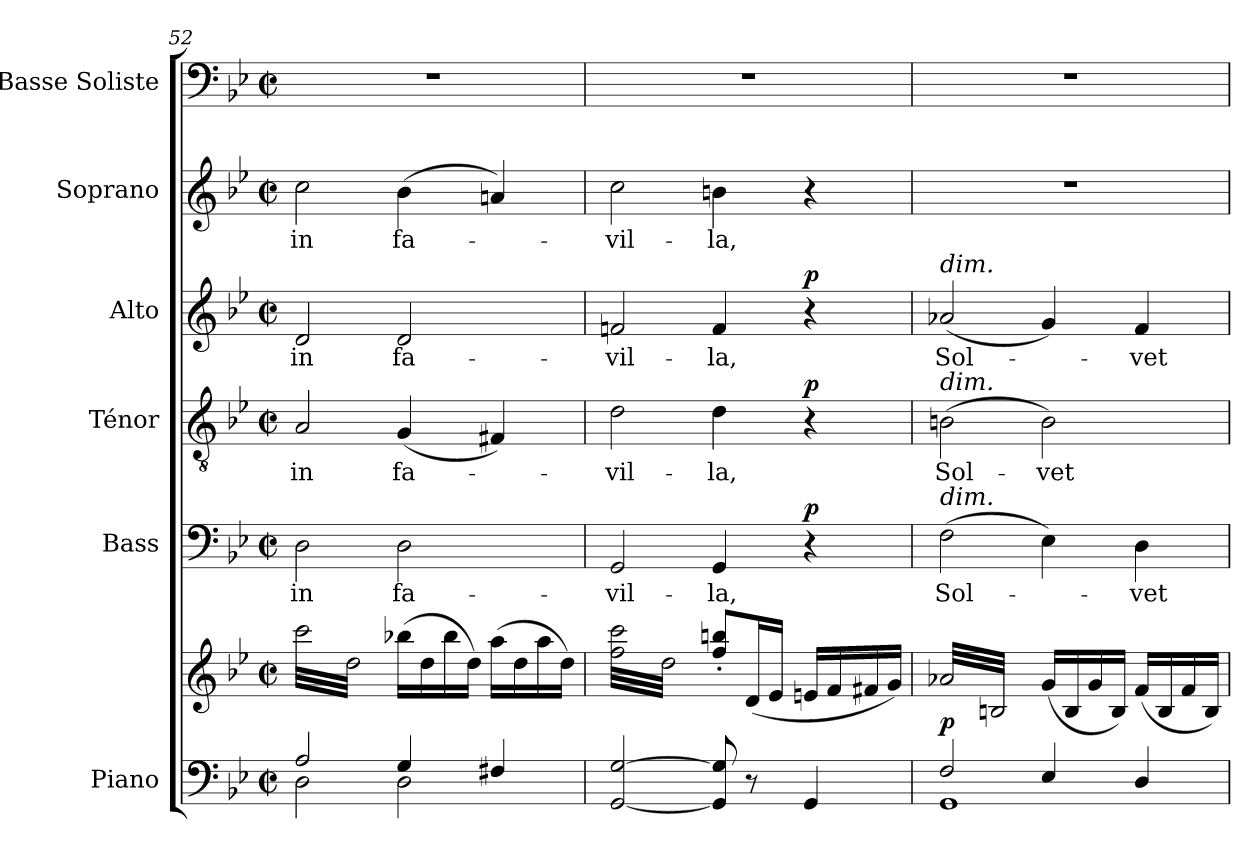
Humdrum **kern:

**kern	**kern	**dynam	**kern	**text	**dynam	**kern	**text	**dynam	**kern	**text	**dynam	**kern	**text	**kern
*part6	*part6	*part6	*part5	*part5	*part5	*part4	*part4	*part4	*part3	*part3	*part3	*part2	*part2	*part1
*staff7	*staff6	*staff6/7	*staff5	*staff5	*staff5	*staff4	*staff4	*staff4	*staff3	*staff3	*staff3	*staff2	*staff2	*staff1
*I"Piano	*	*	*I"Bass	*	*	*I"Ténor	*	*	*I"Alto	*	*	*I"Soprano	*	*I"Basse Soliste
*I'Pia.	*	*	*I'B.	*	*	*I'T.	*	*	*I'A.	*	*	*I'S.	*	*I'Basse Soliste
*clefF4	*clefG2	*	*clefF4	*	*	*clefGv2	*	*	*clefG2	*	*	*clefG2	*	*clefF4
*k[b-e-]	*k[b-e-]	*	*k[b-e-]	*	*	*k[b-e-]	*	*	*k[b-e-]	*	*	*k[b-e-]	*	*k[b-e-]
*M2/2	*M2/2	*	*M2/2	*	*	*M2/2	*	*	*M2/2	*	*	*M2/2	*	*M2/2
*met(c|)	*met(c|)	*	*met(c|)	*	*	*met(c|)	*	*	*met(c|)	*	*	*met(c|)	*	*met(c|)
=52	=52	=52	=52	=52	=52	=52	=52	=52	=52	=52	=52	=52	=52	=52
*^	*	*	*	*	*	*	*	*	*	*	*	*	*	*
*	*	*tremolo	*	*	*	*	*	*	*	*	*	*	*	*	*
2A/	2D\	(32ccc\LLL	.	2D\	in	.	2A/	-in	.	2d/	in	.	2cc\	-in	1r
.	.	32dd\)	.	.	.	.	.	.	.	.	.	.	.	.	.
.	.	32ccc\	.	.	.	.	.	.	.	.	.	.	.	.	.
.	.	32dd\)	.	.	.	.	.	.	.	.	.	.	.	.	.
.	.	32ccc\	.	.	.	.	.	.	.	.	.	.	.	.	.
.	.	32dd\)	.	.	.	.	.	.	.	.	.	.	.	.	.
.	.	32ccc\	.	.	.	.	.	.	.	.	.	.	.	.	.
.	.	32dd\)	.	.	.	.	.	.	.	.	.	.	.	.	.
.	.	32ccc\	.	.	.	.	.	.	.	.	.	.	.	.	.
.	.	32dd\)	.	.	.	.	.	.	.	.	.	.	.	.	.
.	.	32ccc\	.	.	.	.	.	.	.	.	.	.	.	.	.
.	.	32dd\)	.	.	.	.	.	.	.	.	.	.	.	.	.
.	.	32ccc\	.	.	.	.	.	.	.	.	.	.	.	.	.
.	.	32dd\)	.	.	.	.	.	.	.	.	.	.	.	.	.
.	.	32ccc\	.	.	.	.	.	.	.	.	.	.	.	.	.
.	.	32dd\)JJJ	.	.	.	.	.	.	.	.	.	.	.	.	.
*	*	*Xtremolo	*	*	*	*	*	*	*	*	*	*	*	*	*
4G/	2D\	(16bb-X\LL	.	2D\	fa-	.	(4G/	fa-	.	2d/	fa-	.	(4b-\	fa-	.
.	.	.	.	.	.	.	.	.	.	.	.	.	.	.	.
.	.	16dd\	.	.	.	.	.	.	.	.	.	.	.	.	.
.	.	.	.	.	.	.	.	.	.	.	.	.	.	.	.
.	.	16bb-\	.	.	.	.	.	.	.	.	.	.	.	.	.
.	.	.	.	.	.	.	.	.	.	.	.	.	.	.	.
.	.	16dd\JJ)	.	.	.	.	.	.	.	.	.	.	.	.	.
.	.	.	.	.	.	.	.	.	.	.	.	.	.	.	.
4F#X/	.	(16aa\LL	.	.	.	.	4F#X/)	.	.	.	.	.	4an/)	.	.
.	.	16dd\	.	.	.	.	.	.	.	.	.	.	.	.	.
.	.	16aa\	.	.	.	.	.	.	.	.	.	.	.	.	.
.	.	16dd\JJ)	.	.	.	.	.	.	.	.	.	.	.	.	.
*v	*v	*	*	*	*	*	*	*	*	*	*	*	*	*	*
=53	=53	=53	=53	=53	=53	=53	=53	=53	=53	=53	=53	=53	=53	=53
*	*tremolo	*	*	*	*	*	*	*	*	*	*	*	*	*
[2GG/ [2G/	(32ff\ 32ccc\LLL	.	2GG/	-vil-	.	2d\	-vil-	.	2fn/	-vil-	.	2cc\	-vil-	1r
.	32dd\)	.	.	.	.	.	.	.	.	.	.	.	.	.
.	32ff\ 32ccc\	.	.	.	.	.	.	.	.	.	.	.	.	.
.	32dd\)	.	.	.	.	.	.	.	.	.	.	.	.	.
.	32ff\ 32ccc\	.	.	.	.	.	.	.	.	.	.	.	.	.
.	32dd\)	.	.	.	.	.	.	.	.	.	.	.	.	.
.	32ff\ 32ccc\	.	.	.	.	.	.	.	.	.	.	.	.	.
.	32dd\)	.	.	.	.	.	.	.	.	.	.	.	.	.
.	32ff\ 32ccc\	.	.	.	.	.	.	.	.	.	.	.	.	.
.	32dd\)	.	.	.	.	.	.	.	.	.	.	.	.	.
.	32ff\ 32ccc\	.	.	.	.	.	.	.	.	.	.	.	.	.
.	32dd\)	.	.	.	.	.	.	.	.	.	.	.	.	.
.	32ff\ 32ccc\	.	.	.	.	.	.	.	.	.	.	.	.	.
.	32dd\)	.	.	.	.	.	.	.	.	.	.	.	.	.
.	32ff\ 32ccc\	.	.	.	.	.	.	.	.	.	.	.	.	.
.	32dd\)JJJ	.	.	.	.	.	.	.	.	.	.	.	.	.
*	*Xtremolo	*	*	*	*	*	*	*	*	*	*	*	*	*
8GG/] 8G/]	8ff\' 8bbn\'L	.	4GG/	-la,	.	4d\	-la,	.	4f/	-la,	.	4bn\	-la,	.
.	.	.	.	.	.	.	.	.	.	.	.	.	.	.
.	.	.	.	.	.	.	.	.	.	.	.	.	.	.
.	.	.	.	.	.	.	.	.	.	.	.	.	.	.
8r	(16d/L	.	.	.	.	.	.	.	.	.	.	.	.	.
.	.	.	.	.	.	.	.	.	.	.	.	.	.	.
.	16e-/JJ	.	.	.	.	.	.	.	.	.	.	.	.	.
.	.	.	.	.	.	.	.	.	.	.	.	.	.	.
!	!	!	!	!	!LO:DY:a	!	!	!LO:DY:a	!	!	!LO:DY:a	!	!	!
4GG/	16en/LL	.	4r	.	p	4r	.	p	4r	.	p	4r	.	.
.	16f/	.	.	.	.	.	.	.	.	.	.	.	.	.
.	16f#X/	.	.	.	.	.	.	.	.	.	.	.	.	.
.	16g/JJ)	.	.	.	.	.	.	.	.	.	.	.	.	.
=54	=54	=54	=54	=54	=54	=54	=54	=54	=54	=54	=54	=54	=54	=54
*^	*	*	*	*	*	*	*	*	*	*	*	*	*	*
!	!	!	!	!	!	!	!	!	!	!LO:TX:a:i:t=dim.	!	!	!	!	!
!	!	!	!	!	!	!	!LO:TX:a:i:t=dim.	!	!	!	!	!	!	!	!
!	!	!	!	!LO:TX:a:i:t=dim.	!	!	!	!	!	!	!	!	!	!	!
!	!	!	!LO:DY:a=2	!	!	!	!	!	!	!	!	!	!	!	!
*	*	*tremolo	*	*	*	*	*	*	*	*	*	*	*	*	*
2F/	1GG	(32a-X/LLL	p	(2F\	Sol-	.	(2Bn\	Sol-	.	(2a-X/	Sol-	.	1r	.	1r
.	.	32Bn/)	.	.	.	.	.	.	.	.	.	.	.	.	.
.	.	32a-X/	.	.	.	.	.	.	.	.	.	.	.	.	.
.	.	32Bn/)	.	.	.	.	.	.	.	.	.	.	.	.	.
.	.	32a-X/	.	.	.	.	.	.	.	.	.	.	.	.	.
.	.	32Bn/)	.	.	.	.	.	.	.	.	.	.	.	.	.
.	.	32a-X/	.	.	.	.	.	.	.	.	.	.	.	.	.
.	.	32Bn/)	.	.	.	.	.	.	.	.	.	.	.	.	.
.	.	32a-X/	.	.	.	.	.	.	.	.	.	.	.	.	.
.	.	32Bn/)	.	.	.	.	.	.	.	.	.	.	.	.	.
.	.	32a-X/	.	.	.	.	.	.	.	.	.	.	.	.	.
.	.	32Bn/)	.	.	.	.	.	.	.	.	.	.	.	.	.
.	.	32a-X/	.	.	.	.	.	.	.	.	.	.	.	.	.
.	.	32Bn/)	.	.	.	.	.	.	.	.	.	.	.	.	.
.	.	32a-X/	.	.	.	.	.	.	.	.	.	.	.	.	.
.	.	32Bn/)JJJ	.	.	.	.	.	.	.	.	.	.	.	.	.
*	*	*Xtremolo	*	*	*	*	*	*	*	*	*	*	*	*	*
4E-/	.	(16g/LL	.	4E-\)	.	.	2B\)	-vet	.	4g/)	.	.	.	.	.
.	.	.	.	.	.	.	.	.	.	.	.	.	.	.	.
.	.	16B/	.	.	.	.	.	.	.	.	.	.	.	.	.
.	.	.	.	.	.	.	.	.	.	.	.	.	.	.	.
.	.	16g/	.	.	.	.	.	.	.	.	.	.	.	.	.
.	.	.	.	.	.	.	.	.	.	.	.	.	.	.	.
.	.	16B/JJ)	.	.	.	.	.	.	.	.	.	.	.	.	.
.	.	.	.	.	.	.	.	.	.	.	.	.	.	.	.
4D/	.	(16f/LL	.	4D\	-vet	.	.	.	.	4f/	-vet	.	.	.	.
.	.	16B/	.	.	.	.	.	.	.	.	.	.	.	.	.
.	.	16f/	.	.	.	.	.	.	.	.	.	.	.	.	.
.	.	16B/JJ)	.	.	.	.	.	.	.	.	.	.	.	.	.
*v	*v	*	*	*	*	*	*	*	*	*	*	*	*	*	*
=	=	=	=	=	=	=	=	=	=	=	=	=	=	=
*-	*-	*-	*-	*-	*-	*-	*-	*-	*-	*-	*-	*-	*-	*-
